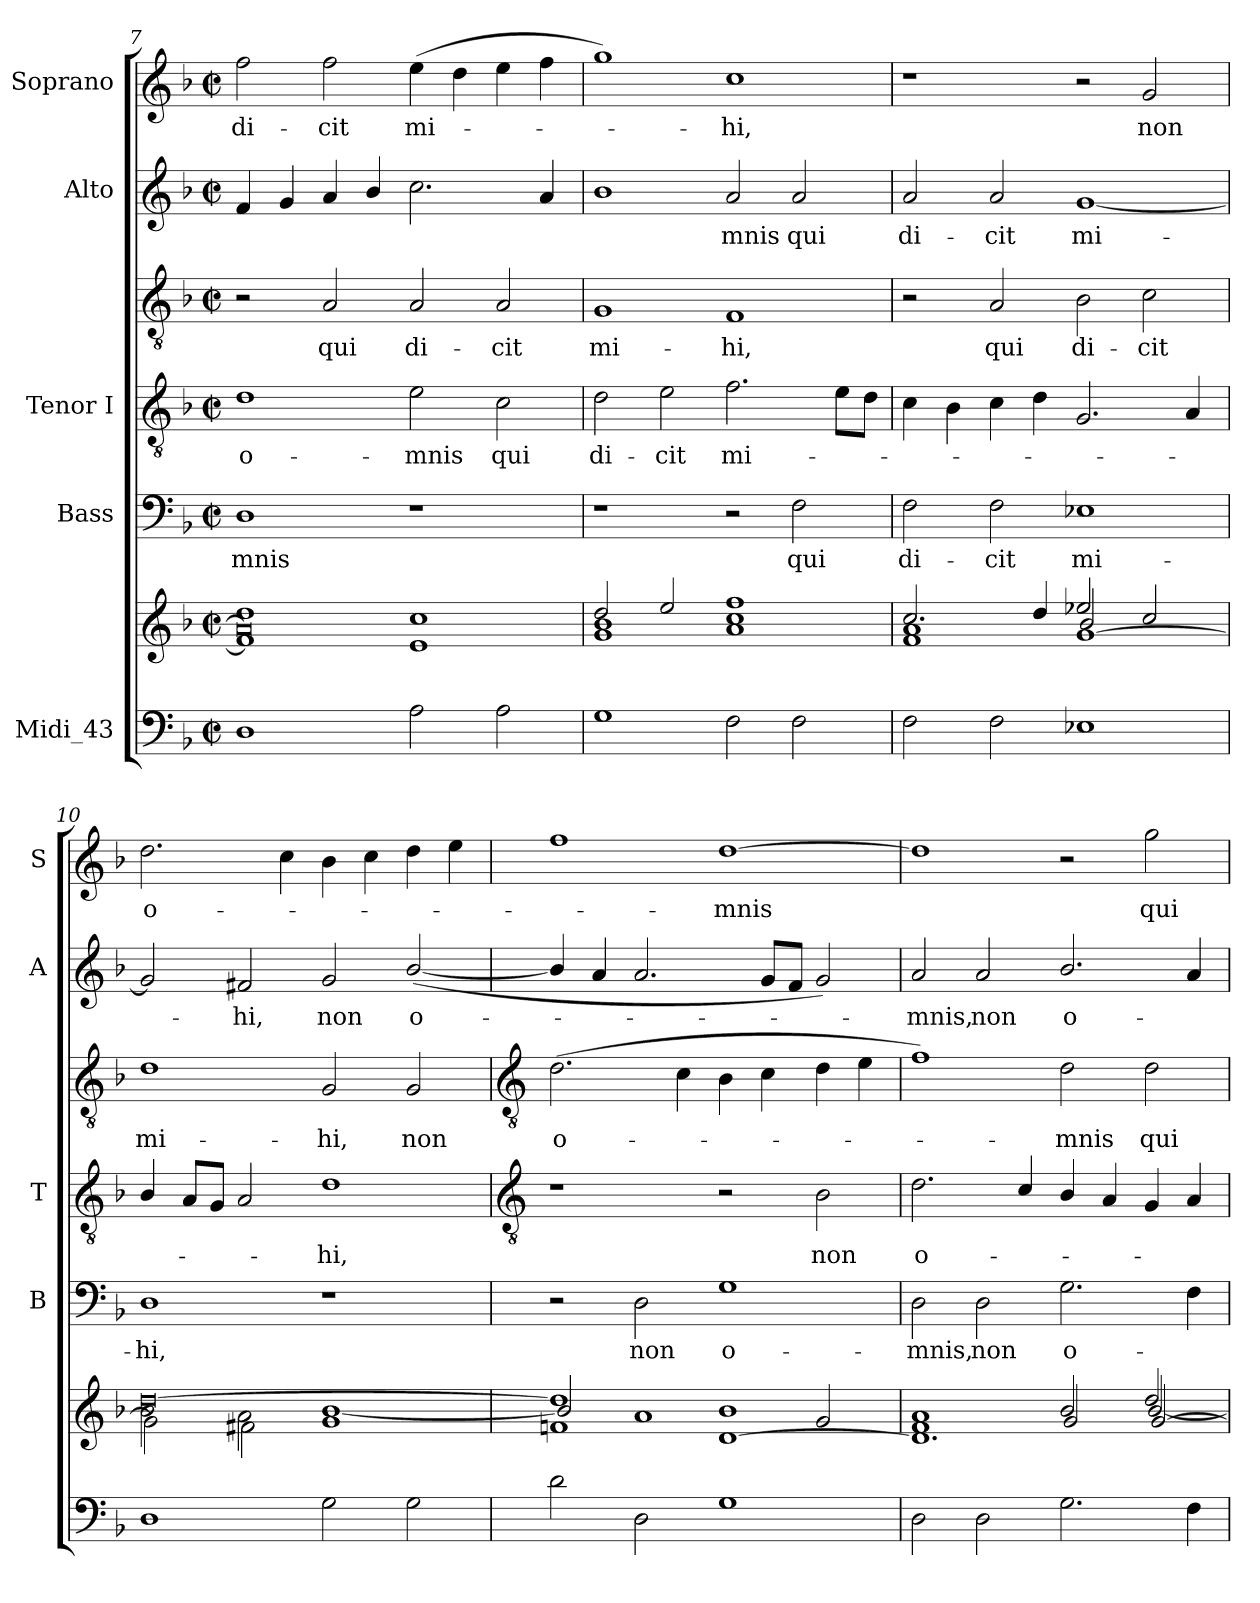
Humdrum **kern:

**kern	**kern	**kern	**text	**kern	**text	**kern	**text	**kern	**text	**kern	**text
*part5	*part5	*part4	*part4	*part3	*part3	*part3	*part3	*part2	*part2	*part1	*part1
*staff7	*staff6	*staff5	*staff5	*staff4	*staff4	*staff3	*staff3	*staff2	*staff2	*staff1	*staff1
*I"Midi_43	*	*I"Bass	*	*I"Tenor I	*	*	*	*I"Alto	*	*I"Soprano	*
*	*	*I'B	*	*I'T	*	*	*	*I'A	*	*I'S	*
*clefF4	*clefG2	*clefF4	*	*clefGv2	*	*clefGv2	*	*clefG2	*	*clefG2	*
*k[b-]	*k[b-]	*k[b-]	*	*k[b-]	*	*k[b-]	*	*k[b-]	*	*k[b-]	*
*F:	*F:	*F:	*	*F:	*	*F:	*	*F:	*	*F:	*
*M4/2	*M4/2	*M4/2	*	*M4/2	*	*M4/2	*	*M4/2	*	*M4/2	*
*met(c|)	*met(c|)	*met(c|)	*	*met(c|)	*	*met(c|)	*	*met(c|)	*	*met(c|)	*
=7	=7	=7	=7	=7	=7	=7	=7	=7	=7	=7	=7
*	*^	*	*	*	*	*	*	*	*	*	*
*	*	*^	*	*	*	*	*	*	*	*	*	*
!	!	!	!	!	!LO:LY:b	!	!LO:LY:b	!	!	!	!	!	!LO:LY:b
1D	1dd/	0a\]	1f/]	1D	mnis	1d	o-	2r	.	4f	.	2ff	di-
.	.	.	.	.	.	.	.	.	.	4g	.	.	.
!	!	!	!	!	!	!	!	!	!LO:LY:b	!	!	!	!LO:LY:b
.	.	.	.	.	.	.	.	2A	qui	4a	.	2ff	-cit
.	.	.	.	.	.	.	.	.	.	4b-/	.	.	.
!	!	!	!	!	!	!	!LO:LY:b	!	!LO:LY:b	!	!	!	!LO:LY:b
2A	1cc/	.	1e/	1r	.	2e	-mnis	2A	di-	2.cc\	.	(>4ee	mi-
.	.	.	.	.	.	.	.	.	.	.	.	4dd	.
!	!	!	!	!	!	!	!LO:LY:b	!	!LO:LY:b	!	!	!	!
2A	.	.	.	.	.	2c	qui	2A	-cit	.	.	4ee	.
.	.	.	.	.	.	.	.	.	.	4a	.	4ff	.
=8	=8	=8	=8	=8	=8	=8	=8	=8	=8	=8	=8	=8	=8
!	!	!	!	!	!	!	!LO:LY:b	!	!LO:LY:b	!	!	!	!
1G	2dd/	1b-\	1g\	1r	.	2d	di-	1G	mi-	1b-/	.	1gg)	.
!	!	!	!	!	!	!	!LO:LY:b	!	!	!	!	!	!
.	2ee/	.	.	.	.	2e	-cit	.	.	.	.	.	.
!	!	!	!	!	!	!	!LO:LY:b	!	!LO:LY:b	!	!LO:LY:b	!	!LO:LY:b
2F	1ff\	1cc\	1a\	2r	.	2.f	mi-	1F	-hi,	2a	mnis	1cc	hi,
!	!	!	!	!	!LO:LY:b	!	!	!	!	!	!LO:LY:b	!	!
2F	.	.	.	2F	qui	.	.	.	.	2a	qui	.	.
.	.	.	.	.	.	8eL	.	.	.	.	.	.	.
.	.	.	.	.	.	8dJ	.	.	.	.	.	.	.
=9	=9	=9	=9	=9	=9	=9	=9	=9	=9	=9	=9	=9	=9
!	!	!	!	!	!LO:LY:b	!	!	!	!	!	!LO:LY:b	!	!
2F	2.cc/	1a\	1f\	2F	di-	4c	.	2r	.	2a	di-	1r	.
.	.	.	.	.	.	4B-	.	.	.	.	.	.	.
!	!	!	!	!	!LO:LY:b	!	!	!	!LO:LY:b	!	!LO:LY:b	!	!
2F	.	.	.	2F	-cit	4c	.	2A	qui	2a	-cit	.	.
.	4dd/	.	.	.	.	4d	.	.	.	.	.	.	.
!	!	!	!	!	!LO:LY:b	!	!	!	!LO:LY:b	!	!LO:LY:b	!	!
1E-X	2ee-X/	2b-/	[1g\	1E-X	mi-	2.G	.	2B-	di-	[1g	mi-	2r	.
!	!	!	!	!	!	!	!	!	!LO:LY:b	!	!	!	!LO:LY:b
.	2cc/	2ryy	.	.	.	.	.	2c	-cit	.	.	2g	non
.	.	.	.	.	.	4A	.	.	.	.	.	.	.
=10	=10	=10	=10	=10	=10	=10	=10	=10	=10	=10	=10	=10	=10
!	!	!	!	!	!LO:LY:b	!	!	!	!LO:LY:b	!	!	!	!LO:LY:b
1D	[0dd/	2b-\	2g\]	1D	-hi,	4B-/	.	1d	mi-	2g]	.	2.dd	o-
.	.	.	.	.	.	8AL	.	.	.	.	.	.	.
.	.	.	.	.	.	8GJ	.	.	.	.	.	.	.
!	!	!	!	!	!	!	!	!	!	!	!LO:LY:b	!	!
.	.	2a\	2f#X\	.	.	2A	.	.	.	2f#X	hi,	.	.
.	.	.	.	.	.	.	.	.	.	.	.	4cc	.
!	!	!	!	!	!	!	!LO:LY:b	!	!LO:LY:b	!	!LO:LY:b	!	!
2G	.	[1b-\	1g\	1r	.	1d	hi,	2G	-hi,	2g	non	4b-	.
.	.	.	.	.	.	.	.	.	.	.	.	4cc	.
!	!	!	!	!	!	!	!	!	!LO:LY:b	!	!LO:LY:b	!	!
2G	.	.	.	.	.	.	.	2G	non	(<[2b-/	o-	4dd	.
.	.	.	.	.	.	.	.	.	.	.	.	4ee	.
!!LO:LB:g=z
=11	=11	=11	=11	=11	=11	=11	=11	=11	=11	=11	=11	=11	=11
*	*	*	*	*	*	*clefGv2	*	*clefGv2	*	*	*	*	*
!	!	!	!	!	!	!	!	!	!LO:LY:b	!	!	!	!
2d	1dd/]	2b-/]	1fn/	2r	.	1r	.	(>2.d	o-	4b-/]	.	1ff	.
.	.	.	.	.	.	.	.	.	.	4a	.	.	.
!	!	!	!	!	!LO:LY:b	!	!	!	!	!	!	!	!
2D	.	1a\	.	2D	non	.	.	.	.	2.a	.	.	.
.	.	.	.	.	.	.	.	4c	.	.	.	.	.
!	!	!	!	!	!LO:LY:b	!	!	!	!	!	!	!	!LO:LY:b
1G	1b-/	.	[1d/	1G	o-	2r	.	4B-	.	.	.	[1dd	mnis
.	.	.	.	.	.	.	.	4c	.	8gL	.	.	.
.	.	.	.	.	.	.	.	.	.	8fJ	.	.	.
!	!	!	!	!	!	!	!LO:LY:b	!	!	!	!	!	!
.	.	2g/	.	.	.	2B-	non	4d	.	2g)	.	.	.
.	.	.	.	.	.	.	.	4e	.	.	.	.	.
=12	=12	=12	=12	=12	=12	=12	=12	=12	=12	=12	=12	=12	=12
!	!	!	!	!	!LO:LY:b	!	!LO:LY:b	!	!	!	!LO:LY:b	!	!
2D	1a/	1f/	1.d\]	2D	-mnis,	2.d	o-	1f)	.	2a	mnis,	1dd]	.
!	!	!	!	!	!LO:LY:b	!	!	!	!	!	!LO:LY:b	!	!
2D	.	.	.	2D	non	.	.	.	.	2a	non	.	.
.	.	.	.	.	.	4c/	.	.	.	.	.	.	.
!	!	!	!	!	!LO:LY:b	!	!	!	!LO:LY:b	!	!LO:LY:b	!	!
2.G	2b-/	2g/	.	2.G	o-	4B-/	.	2d	mnis	2.b-/	o-	2r	.
.	.	.	.	.	.	4A	.	.	.	.	.	.	.
!	!	!	!	!	!	!	!	!	!LO:LY:b	!	!	!	!LO:LY:b
.	2dd/	[2b-/	[2g/	.	.	4G	.	2d	qui	.	.	2gg	qui
4F	.	.	.	4F	.	4A	.	.	.	4a	.	.	.
*	*v	*v	*v	*	*	*	*	*	*	*	*	*	*
=	=	=	=	=	=	=	=	=	=	=	=
*-	*-	*-	*-	*-	*-	*-	*-	*-	*-	*-	*-
